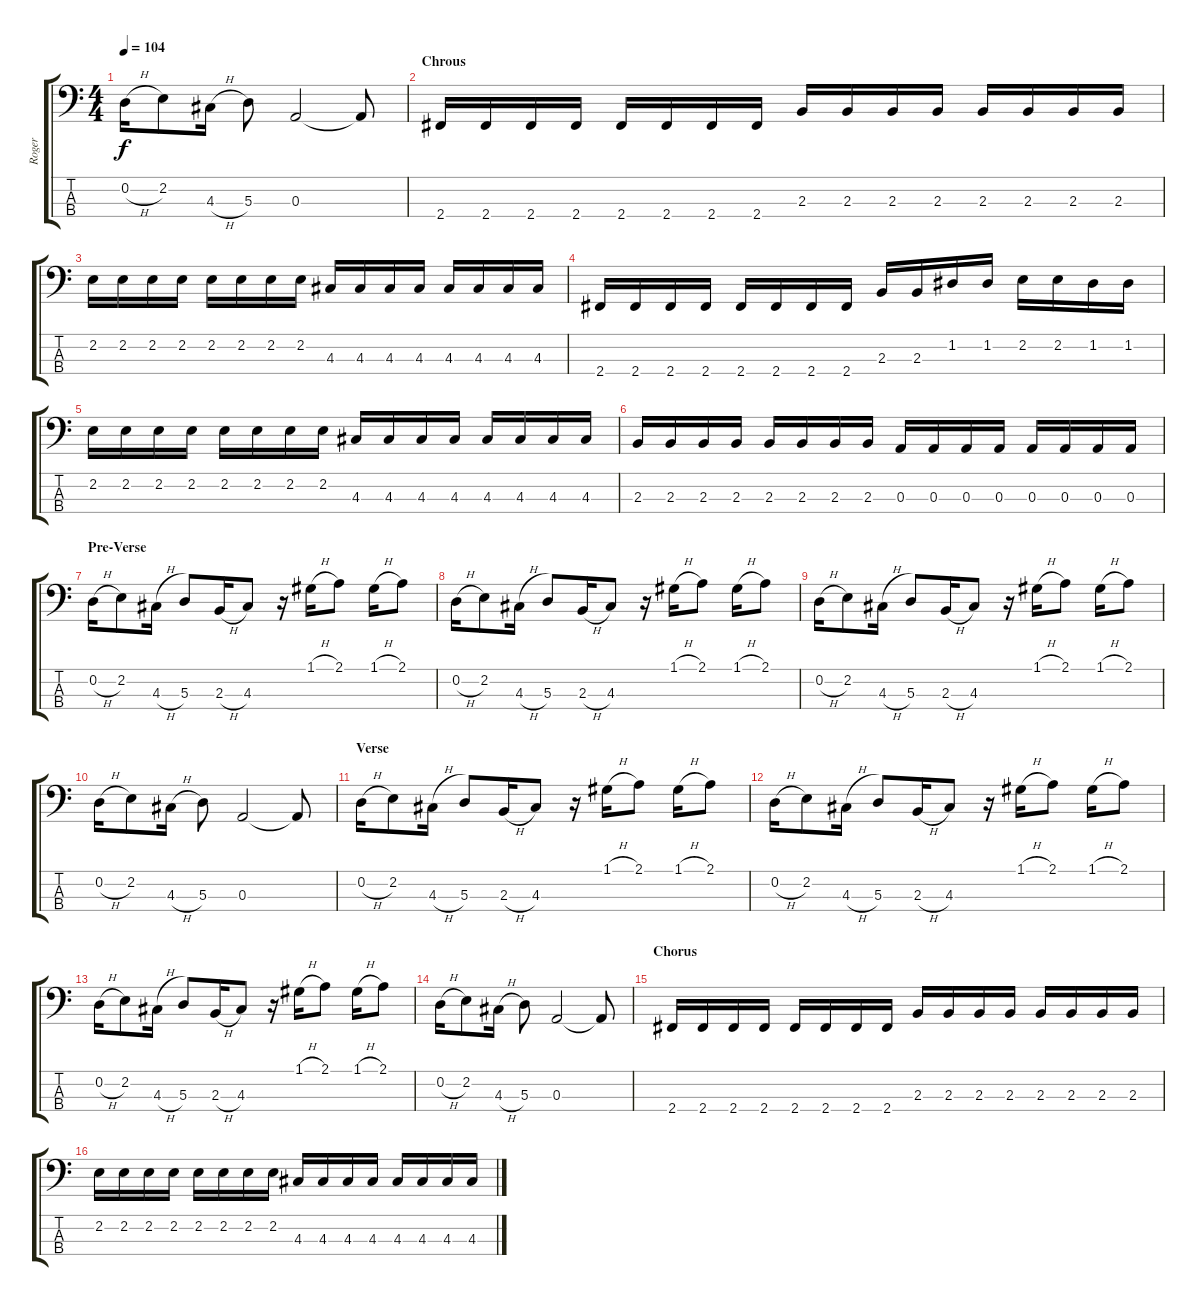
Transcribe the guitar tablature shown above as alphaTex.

\track ("Roger" "Roger") {instrument electricbasspick}
\staff {score tabs}
\tuning (G2 D2 A1 E1) {hide}
\ts (4 4)
\tempo 104
\clef f4
\ks c
0.2{h}.16{dy f} 2.2.8 4.3{h}.16 5.3.8 0.3.2 0.3{t}.8 |
\section ("" "Chrous")
2.4.16 2.4.16 2.4.16 2.4.16 2.4.16 2.4.16 2.4.16 2.4.16 2.3.16 2.3.16 2.3.16 2.3.16 2.3.16 2.3.16 2.3.16 2.3.16 |
2.2.16 2.2.16 2.2.16 2.2.16 2.2.16 2.2.16 2.2.16 2.2.16 4.3.16 4.3.16 4.3.16 4.3.16 4.3.16 4.3.16 4.3.16 4.3.16 |
2.4.16 2.4.16 2.4.16 2.4.16 2.4.16 2.4.16 2.4.16 2.4.16 2.3.16 2.3.16 1.2.16 1.2.16 2.2.16 2.2.16 1.2.16 1.2.16 |
2.2.16 2.2.16 2.2.16 2.2.16 2.2.16 2.2.16 2.2.16 2.2.16 4.3.16 4.3.16 4.3.16 4.3.16 4.3.16 4.3.16 4.3.16 4.3.16 |
2.3.16 2.3.16 2.3.16 2.3.16 2.3.16 2.3.16 2.3.16 2.3.16 0.3.16 0.3.16 0.3.16 0.3.16 0.3.16 0.3.16 0.3.16 0.3.16 |
\section ("" "Pre-Verse")
0.2{h}.16 2.2.8 4.3{h}.16 5.3.8 2.3{h}.16 4.3.8 r.16 1.1{h}.16 2.1.8 1.1{h}.16 2.1.8 |
0.2{h}.16 2.2.8 4.3{h}.16 5.3.8 2.3{h}.16 4.3.8 r.16 1.1{h}.16 2.1.8 1.1{h}.16 2.1.8 |
0.2{h}.16 2.2.8 4.3{h}.16 5.3.8 2.3{h}.16 4.3.8 r.16 1.1{h}.16 2.1.8 1.1{h}.16 2.1.8 |
0.2{h}.16 2.2.8 4.3{h}.16 5.3.8 0.3.2 0.3{t}.8 |
\section ("" "Verse")
0.2{h}.16 2.2.8 4.3{h}.16 5.3.8 2.3{h}.16 4.3.8 r.16 1.1{h}.16 2.1.8 1.1{h}.16 2.1.8 |
0.2{h}.16 2.2.8 4.3{h}.16 5.3.8 2.3{h}.16 4.3.8 r.16 1.1{h}.16 2.1.8 1.1{h}.16 2.1.8 |
0.2{h}.16 2.2.8 4.3{h}.16 5.3.8 2.3{h}.16 4.3.8 r.16 1.1{h}.16 2.1.8 1.1{h}.16 2.1.8 |
0.2{h}.16 2.2.8 4.3{h}.16 5.3.8 0.3.2 0.3{t}.8 |
\section ("" "Chorus")
2.4.16 2.4.16 2.4.16 2.4.16 2.4.16 2.4.16 2.4.16 2.4.16 2.3.16 2.3.16 2.3.16 2.3.16 2.3.16 2.3.16 2.3.16 2.3.16 |
2.2.16 2.2.16 2.2.16 2.2.16 2.2.16 2.2.16 2.2.16 2.2.16 4.3.16 4.3.16 4.3.16 4.3.16 4.3.16 4.3.16 4.3.16 4.3.16
